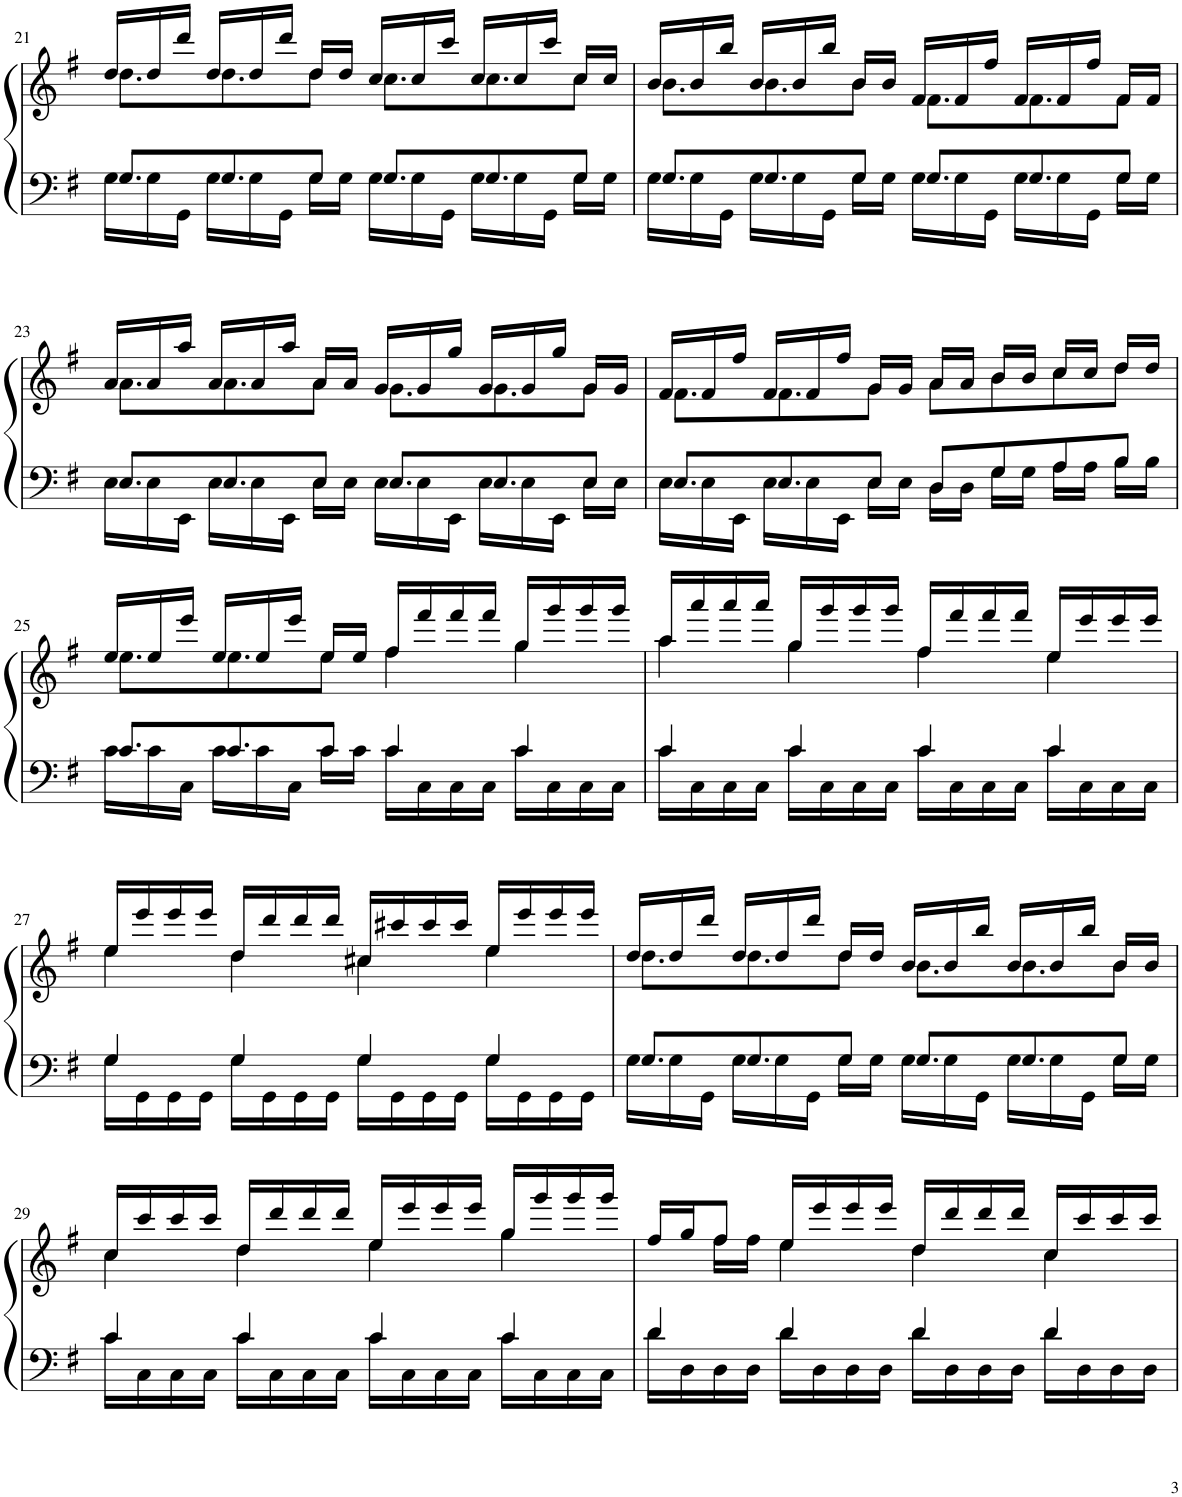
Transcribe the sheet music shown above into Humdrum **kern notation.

**kern	**kern
*part1	*part1
*staff2	*staff1
*I"Piano	*
*I'Pno.	*
!!LO:PB:g=z
*clefF4	*clefG2
*k[f#]	*k[f#]
*M4/4	*M4/4
=21	=21
*^	*^
8.G/L	16G\LL	16dd/LL	8.dd\L
.	16G\	16dd/	.
.	16GG\JJ	16ddd/JJ	.
8.G/	16G\LL	16dd/LL	8.dd\
.	16G\	16dd/	.
.	16GG\JJ	16ddd/JJ	.
8G/J	16G\LL	16dd/LL	8dd\J
.	16G\JJ	16dd/JJ	.
8.G/L	16G\LL	16cc/LL	8.cc\L
.	16G\	16cc/	.
.	16GG\JJ	16ccc/JJ	.
8.G/	16G\LL	16cc/LL	8.cc\
.	16G\	16cc/	.
.	16GG\JJ	16ccc/JJ	.
8G/J	16G\LL	16cc/LL	8cc\J
.	16G\JJ	16cc/JJ	.
=22	=22	=22	=22
8.G/L	16G\LL	16b/LL	8.b\L
.	16G\	16b/	.
.	16GG\JJ	16bb/JJ	.
8.G/	16G\LL	16b/LL	8.b\
.	16G\	16b/	.
.	16GG\JJ	16bb/JJ	.
8G/J	16G\LL	16b/LL	8b\J
.	16G\JJ	16b/JJ	.
8.G/L	16G\LL	16f#/LL	8.f#\L
.	16G\	16f#/	.
.	16GG\JJ	16ff#/JJ	.
8.G/	16G\LL	16f#/LL	8.f#\
.	16G\	16f#/	.
.	16GG\JJ	16ff#/JJ	.
8G/J	16G\LL	16f#/LL	8f#\J
.	16G\JJ	16f#/JJ	.
!!LO:LB:g=z	!!
=23	=23	=23	=23
8.E/L	16E\LL	16a/LL	8.a\L
.	16E\	16a/	.
.	16EE\JJ	16aa/JJ	.
8.E/	16E\LL	16a/LL	8.a\
.	16E\	16a/	.
.	16EE\JJ	16aa/JJ	.
8E/J	16E\LL	16a/LL	8a\J
.	16E\JJ	16a/JJ	.
8.E/L	16E\LL	16g/LL	8.g\L
.	16E\	16g/	.
.	16EE\JJ	16gg/JJ	.
8.E/	16E\LL	16g/LL	8.g\
.	16E\	16g/	.
.	16EE\JJ	16gg/JJ	.
8E/J	16E\LL	16g/LL	8g\J
.	16E\JJ	16g/JJ	.
=24	=24	=24	=24
8.E/L	16E\LL	16f#/LL	8.f#\L
.	16E\	16f#/	.
.	16EE\JJ	16ff#/JJ	.
8.E/	16E\LL	16f#/LL	8.f#\
.	16E\	16f#/	.
.	16EE\JJ	16ff#/JJ	.
8E/J	16E\LL	16g/LL	8g\J
.	16E\JJ	16g/JJ	.
8D/L	16D\LL	16a/LL	8a\L
.	16D\JJ	16a/JJ	.
8G/	16G\LL	16b/LL	8b\
.	16G\JJ	16b/JJ	.
8A/	16A\LL	16cc/LL	8cc\
.	16A\JJ	16cc/JJ	.
8B/J	16B\LL	16dd/LL	8dd\J
.	16B\JJ	16dd/JJ	.
!!LO:LB:g=z	!!
=25	=25	=25	=25
8.c/L	16c\LL	16ee/LL	8.ee\L
.	16c\	16ee/	.
.	16C\JJ	16eee/JJ	.
8.c/	16c\LL	16ee/LL	8.ee\
.	16c\	16ee/	.
.	16C\JJ	16eee/JJ	.
8c/J	16c\LL	16ee/LL	8ee\J
.	16c\JJ	16ee/JJ	.
4c/	16c\LL	16ff#/LL	4ff#\
.	16C\	16fff#/	.
.	16C\	16fff#/	.
.	16C\JJ	16fff#/JJ	.
4c/	16c\LL	16gg/LL	4gg\
.	16C\	16ggg/	.
.	16C\	16ggg/	.
.	16C\JJ	16ggg/JJ	.
=26	=26	=26	=26
4c/	16c\LL	16aa/LL	4aa\
.	16C\	16aaa/	.
.	16C\	16aaa/	.
.	16C\JJ	16aaa/JJ	.
4c/	16c\LL	16gg/LL	4gg\
.	16C\	16ggg/	.
.	16C\	16ggg/	.
.	16C\JJ	16ggg/JJ	.
4c/	16c\LL	16ff#/LL	4ff#\
.	16C\	16fff#/	.
.	16C\	16fff#/	.
.	16C\JJ	16fff#/JJ	.
4c/	16c\LL	16ee/LL	4ee\
.	16C\	16eee/	.
.	16C\	16eee/	.
.	16C\JJ	16eee/JJ	.
!!LO:LB:g=z	!!
=27	=27	=27	=27
4G/	16G\LL	16ee/LL	4ee\
.	16GG\	16eee/	.
.	16GG\	16eee/	.
.	16GG\JJ	16eee/JJ	.
4G/	16G\LL	16dd/LL	4dd\
.	16GG\	16ddd/	.
.	16GG\	16ddd/	.
.	16GG\JJ	16ddd/JJ	.
4G/	16G\LL	16cc#X/LL	4cc#\
.	16GG\	16ccc#X/	.
.	16GG\	16ccc#/	.
.	16GG\JJ	16ccc#/JJ	.
4G/	16G\LL	16ee/LL	4ee\
.	16GG\	16eee/	.
.	16GG\	16eee/	.
.	16GG\JJ	16eee/JJ	.
=28	=28	=28	=28
8.G/L	16G\LL	16dd/LL	8.dd\L
.	16G\	16dd/	.
.	16GG\JJ	16ddd/JJ	.
8.G/	16G\LL	16dd/LL	8.dd\
.	16G\	16dd/	.
.	16GG\JJ	16ddd/JJ	.
8G/J	16G\LL	16dd/LL	8dd\J
.	16G\JJ	16dd/JJ	.
8.G/L	16G\LL	16b/LL	8.b\L
.	16G\	16b/	.
.	16GG\JJ	16bb/JJ	.
8.G/	16G\LL	16b/LL	8.b\
.	16G\	16b/	.
.	16GG\JJ	16bb/JJ	.
8G/J	16G\LL	16b/LL	8b\J
.	16G\JJ	16b/JJ	.
!!LO:LB:g=z	!!
=29	=29	=29	=29
4c/	16c\LL	16cc/LL	4cc\
.	16C\	16ccc/	.
.	16C\	16ccc/	.
.	16C\JJ	16ccc/JJ	.
4c/	16c\LL	16dd/LL	4dd\
.	16C\	16ddd/	.
.	16C\	16ddd/	.
.	16C\JJ	16ddd/JJ	.
4c/	16c\LL	16ee/LL	4ee\
.	16C\	16eee/	.
.	16C\	16eee/	.
.	16C\JJ	16eee/JJ	.
4c/	16c\LL	16gg/LL	4gg\
.	16C\	16ggg/	.
.	16C\	16ggg/	.
.	16C\JJ	16ggg/JJ	.
=30	=30	=30	=30
4d/	16d\LL	16ff#/LL	8ryy
.	16D\	16gg/J	.
.	16D\	8ff#/J	16ff#\LL
.	16D\JJ	.	16ff#\JJ
4d/	16d\LL	16ee/LL	4ee\
.	16D\	16eee/	.
.	16D\	16eee/	.
.	16D\JJ	16eee/JJ	.
4d/	16d\LL	16dd/LL	4dd\
.	16D\	16ddd/	.
.	16D\	16ddd/	.
.	16D\JJ	16ddd/JJ	.
4d/	16d\LL	16cc/LL	4cc\
.	16D\	16ccc/	.
.	16D\	16ccc/	.
.	16D\JJ	16ccc/JJ	.
*v	*v	*	*
*	*v	*v
=	=
*-	*-
